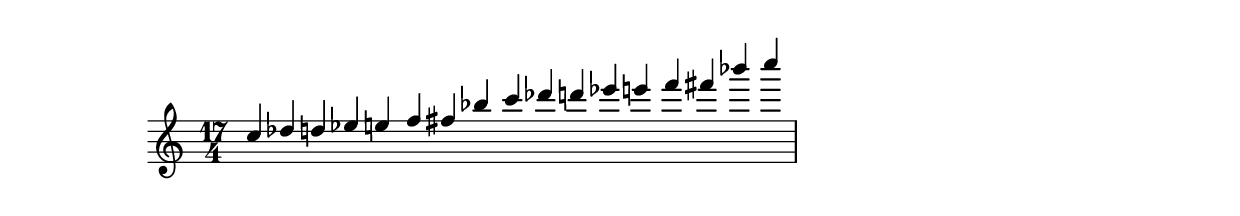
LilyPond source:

\version "2.18.2" \score { \new Staff << \new Voice { \set midiInstrument = #"piano" \voiceOne
 \key c \major \time 17/4
\override Voice.TextScript.font-size = #-4
 { c'' des'' d'' ees'' e'' f'' fis'' bes'' c''' des''' d''' ees''' e''' f''' fis''' bes''' c''''  } 
 } >> \layout { } \midi { \context { \Staff \remove "Staff_performer" }
\context { \Voice \consists "Staff_performer" } \tempo 2 = 60 } }
\paper{oddHeaderMarkup = ##f oddFooterMarkup = ##f}
